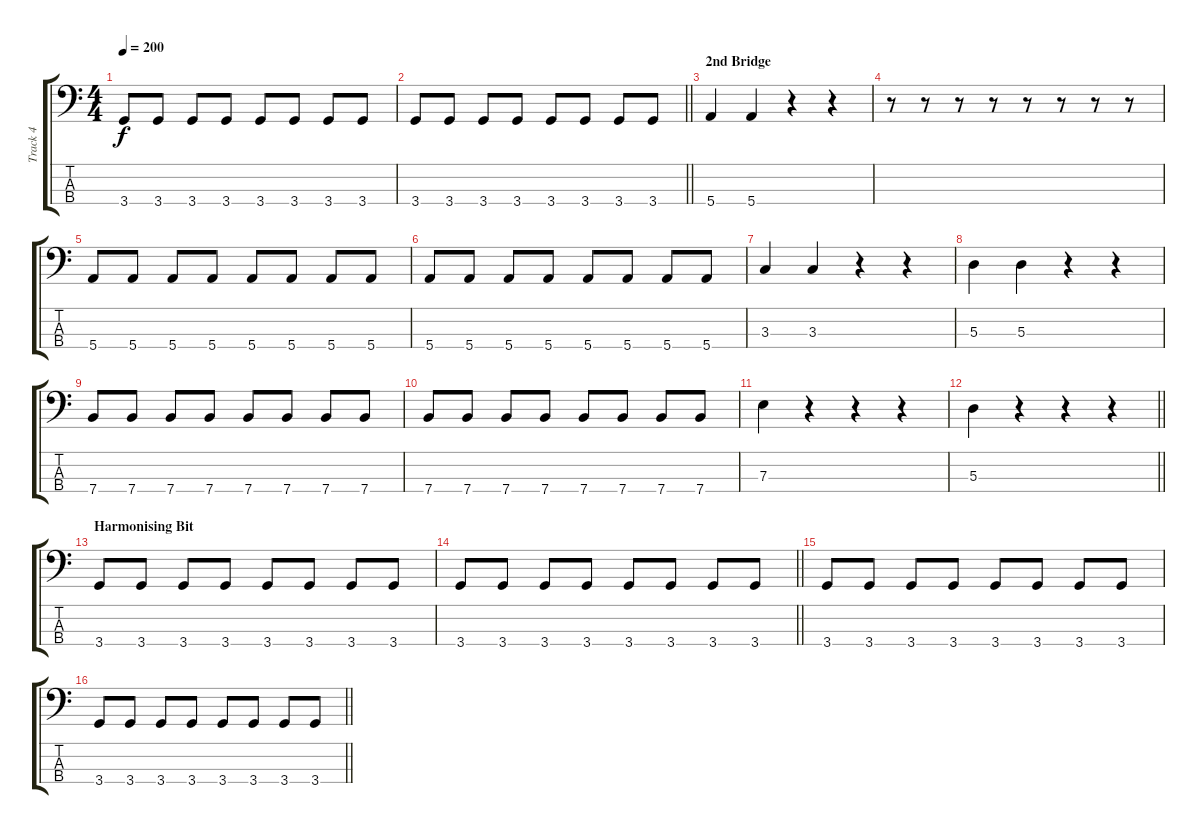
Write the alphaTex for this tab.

\track ("Track 4" "Track 4") {instrument electricbassfinger}
\staff {score tabs}
\tuning (G2 D2 A1 E1) {hide}
\ts (4 4)
\tempo 200
\clef f4
\ks c
3.4.8{dy f} 3.4.8 3.4.8 3.4.8 3.4.8 3.4.8 3.4.8 3.4.8 |
\barLineRight lightlight
3.4.8 3.4.8 3.4.8 3.4.8 3.4.8 3.4.8 3.4.8 3.4.8 |
\section ("" "2nd Bridge")
5.4.4 5.4.4 r.4 r.4 |
r.8 r.8 r.8 r.8 r.8 r.8 r.8 r.8 |
5.4.8 5.4.8 5.4.8 5.4.8 5.4.8 5.4.8 5.4.8 5.4.8 |
5.4.8 5.4.8 5.4.8 5.4.8 5.4.8 5.4.8 5.4.8 5.4.8 |
3.3.4 3.3.4 r.4 r.4 |
5.3.4 5.3.4 r.4 r.4 |
7.4.8 7.4.8 7.4.8 7.4.8 7.4.8 7.4.8 7.4.8 7.4.8 |
7.4.8 7.4.8 7.4.8 7.4.8 7.4.8 7.4.8 7.4.8 7.4.8 |
7.3.4 r.4 r.4 r.4 |
\barLineRight lightlight
5.3.4 r.4 r.4 r.4 |
\section ("" "Harmonising Bit")
3.4.8 3.4.8 3.4.8 3.4.8 3.4.8 3.4.8 3.4.8 3.4.8 |
\barLineRight lightlight
3.4.8 3.4.8 3.4.8 3.4.8 3.4.8 3.4.8 3.4.8 3.4.8 |
3.4.8 3.4.8 3.4.8 3.4.8 3.4.8 3.4.8 3.4.8 3.4.8 |
\barLineRight lightlight
3.4.8 3.4.8 3.4.8 3.4.8 3.4.8 3.4.8 3.4.8 3.4.8
